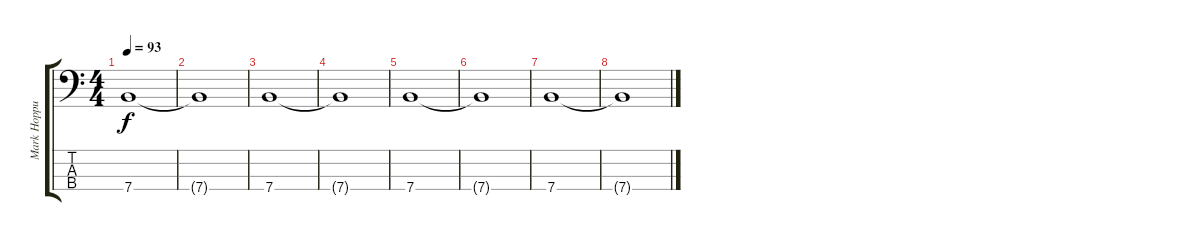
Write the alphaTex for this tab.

\track ("Mark Hoppus" "Mark Hoppu") {instrument electricbasspick}
\staff {score tabs}
\tuning (G2 D2 A1 E1) {hide}
\ts (4 4)
\tempo 93
\clef f4
\ks c
7.4.1{dy f} |
7.4{t}.1 |
7.4.1 |
7.4{t}.1 |
7.4.1 |
7.4{t}.1 |
7.4.1 |
7.4{t}.1
